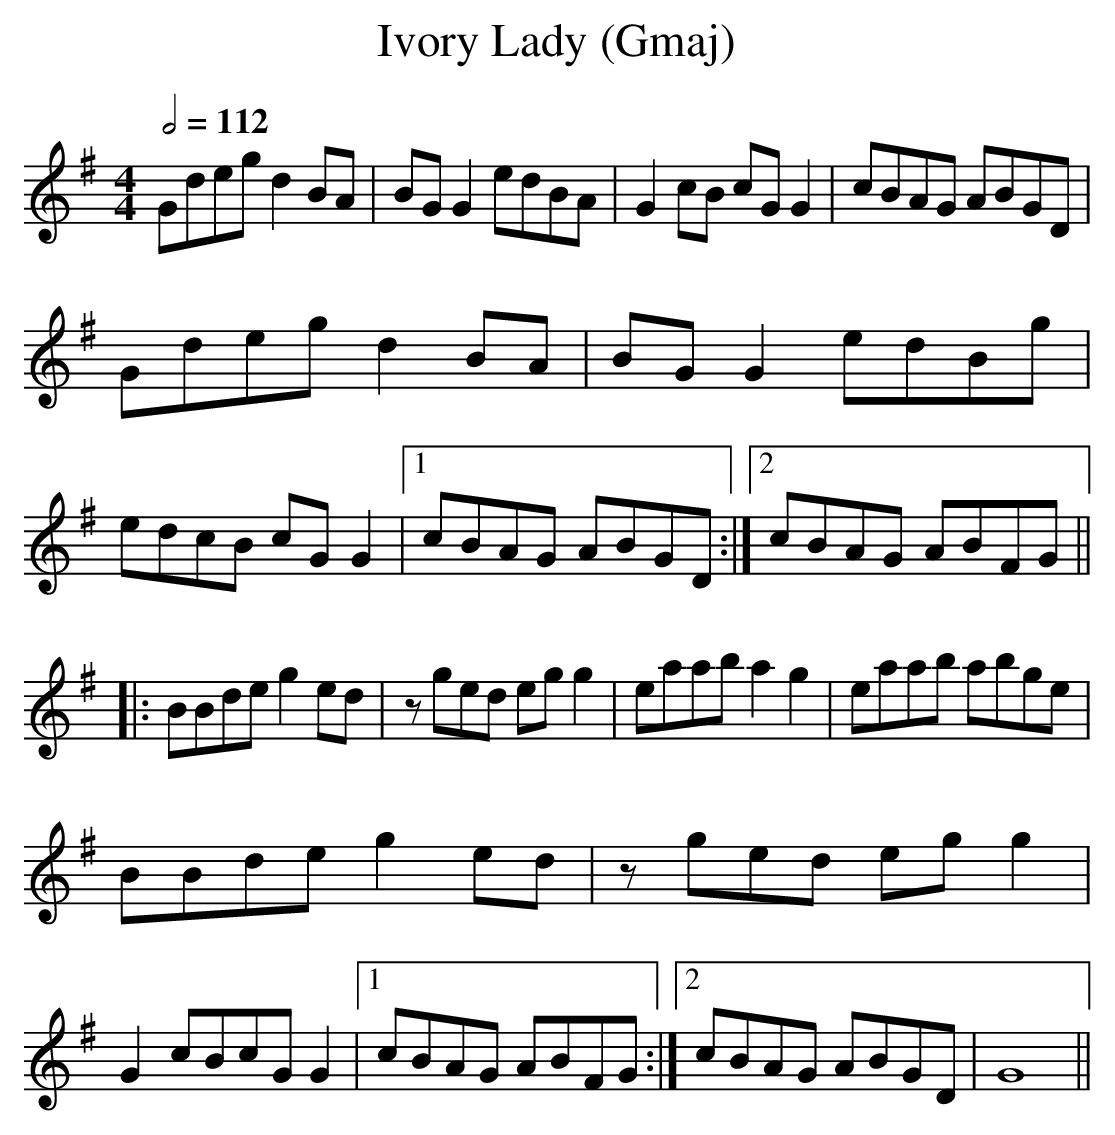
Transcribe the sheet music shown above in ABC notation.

X:1
T:Ivory Lady (Gmaj)
Q:1/2=112
M:4/4
L:1/8
K:Gmaj
Gdeg d2BA|BGG2 edBA|G2cB cGG2|cBAG ABGD|
Gdeg d2BA|BGG2 edBg|edcB cGG2|1cBAG ABGD:|2cBAG ABFG||
|:BBde g2ed|zged egg2|eaab a2g2|eaab abge|
BBde g2ed|zged egg2|G2 cBcGG2|1cBAG ABFG:|2cBAG ABGD|G8||
